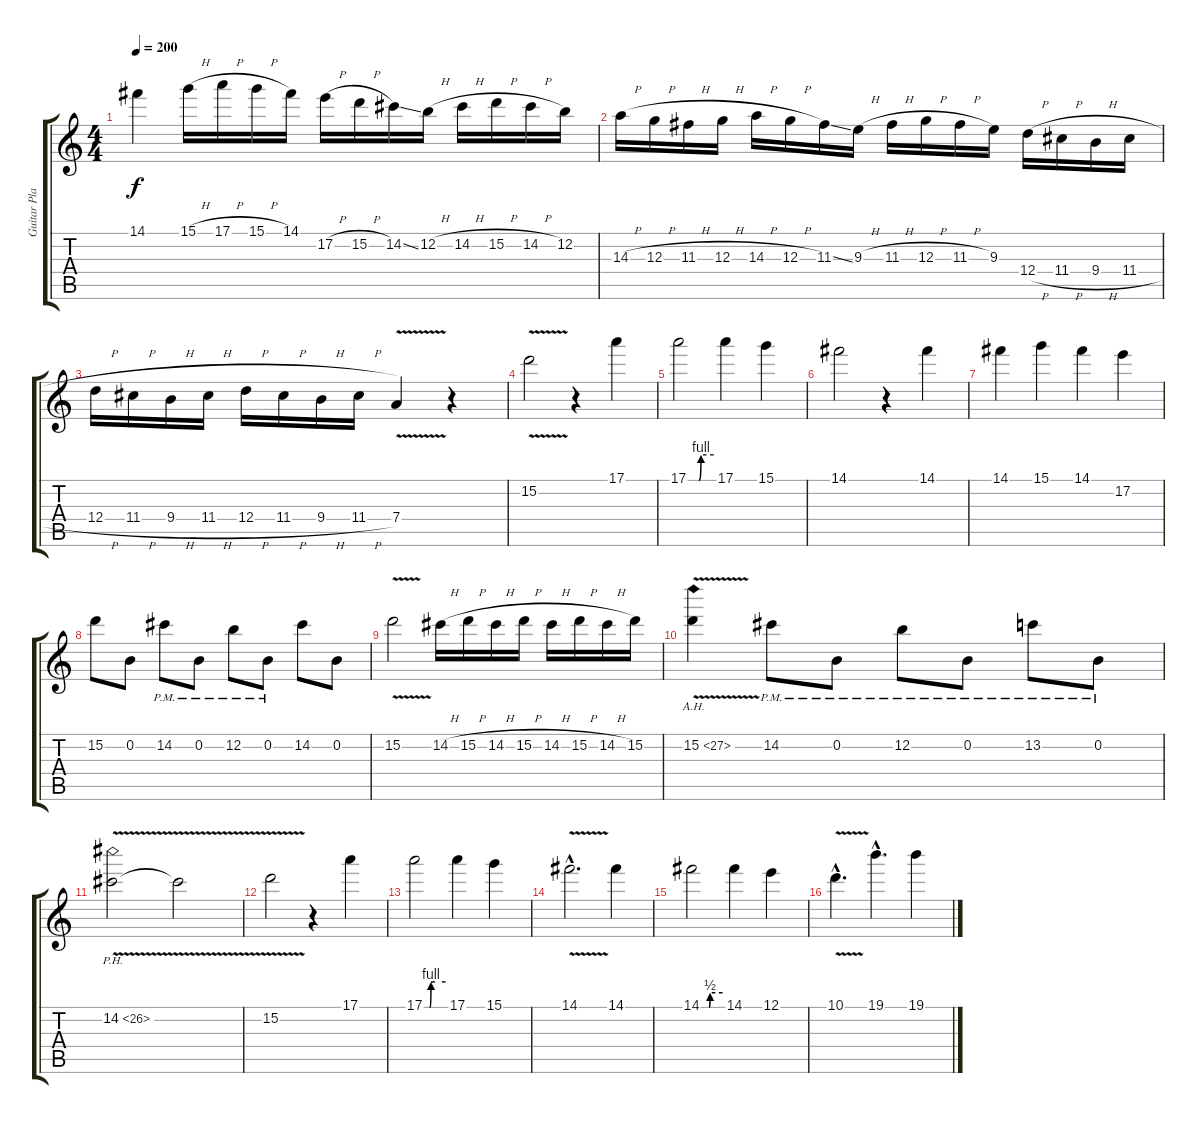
\track ("Guitar Player" "Guitar Pla") {instrument distortionguitar}
\staff {score tabs}
\tuning (E4 B3 G3 D3 A2 E2) {hide}
\ts (4 4)
\tempo 200
\clef g2
\ks c
14.1.4{dy f} 15.1{h}.16 17.1{h}.16 15.1{h}.16 14.1.16 17.2{h}.16 15.2{h}.16 14.2{ss}.16 12.2{h}.16 14.2{h}.16 15.2{h}.16 14.2{h}.16 12.2.16 |
14.3{h}.16 12.3{h}.16 11.3{h}.16 12.3{h}.16 14.3{h}.16 12.3{h}.16 11.3{ss}.16 9.3{h}.16 11.3{h}.16 12.3{h}.16 11.3{h}.16 9.3.16 12.4{h}.16 11.4{h}.16 9.4{h}.16 11.4{h}.16 |
12.4{h}.16 11.4{h}.16 9.4{h}.16 11.4{h}.16 12.4{h}.16 11.4{h}.16 9.4{h}.16 11.4{h}.16 7.4{v}.4 r.4 |
15.2{v}.2 r.4 17.1.4 |
17.1{be (custom 0 0 25 0 30 4 60 4)}.2 17.1.4 15.1.4 |
14.1.2 r.4 14.1.4 |
14.1.4 15.1.4 14.1.4 17.2.4 |
15.2.8 0.2.8 14.2{pm}.8 0.2{pm}.8 12.2{pm}.8 0.2{pm}.8 14.2.8 0.2.8 |
15.2{v}.2 14.2{h}.16 15.2{h}.16 14.2{h}.16 15.2{h}.16 14.2{h}.16 15.2{h}.16 14.2{h}.16 15.2.16 |
15.2{ah 12 v}.4 14.2{pm}.8 0.2{pm}.8 12.2{pm}.8 0.2{pm}.8 13.2{pm}.8 0.2{pm}.8 |
14.2{ph 12 v}.2 14.2{t}.2 |
15.2{v}.2 r.4 17.1.4 |
17.1{be (custom 0 0 15 0 19 4 30 4 60 4)}.2 17.1.4 15.1.4 |
14.1{v hac}.2{d} 14.1.4 |
14.1{be (custom 0 0 22 0 25 2 60 2)}.2 14.1.4 12.1.4 |
10.1{v hac}.4{d} 19.1{hac}.4{d} 19.1.4
